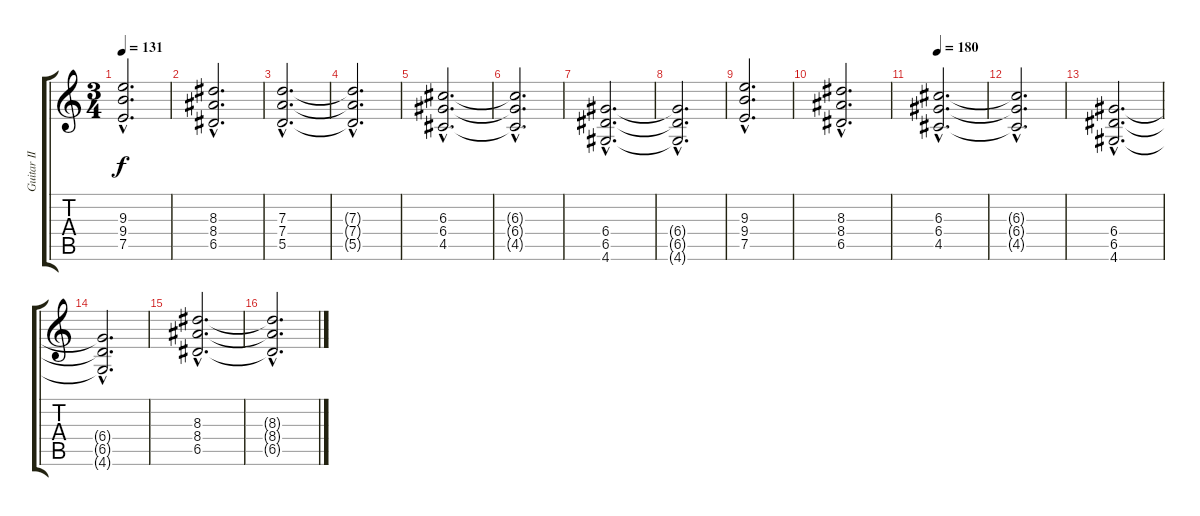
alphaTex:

\track ("Guitar II" "Guitar II") {instrument distortionguitar}
\staff {score tabs}
\tuning (E4 B3 G3 D3 A2 E2) {hide}
\ts (3 4)
\tempo 131
\clef g2
\ks c
(9.3{hac} 9.4{hac} 7.5{hac}).2{d dy f} |
(8.3{hac} 8.4{hac} 6.5{hac}).2{d} |
(7.3{hac} 7.4{hac} 5.5{hac}).2{d} |
(7.3{hac t} 7.4{hac t} 5.5{hac t}).2{d} |
(6.3{hac} 6.4{hac} 4.5{hac}).2{d} |
(6.3{hac t} 6.4{hac t} 4.5{hac t}).2{d} |
(6.4{hac} 6.5{hac} 4.6{hac}).2{d} |
(6.4{hac t} 6.5{hac t} 4.6{hac t}).2{d} |
(9.3{hac} 9.4{hac} 7.5{hac}).2{d} |
(8.3{hac} 8.4{hac} 6.5{hac}).2{d} |
\tempo 180
(6.3{hac} 6.4{hac} 4.5{hac}).2{d} |
(6.3{hac t} 6.4{hac t} 4.5{hac t}).2{d} |
(6.4{hac} 6.5{hac} 4.6{hac}).2{d} |
(6.4{hac t} 6.5{hac t} 4.6{hac t}).2{d} |
(8.3{hac} 8.4{hac} 6.5{hac}).2{d} |
(8.3{hac t} 8.4{hac t} 6.5{hac t}).2{d}
